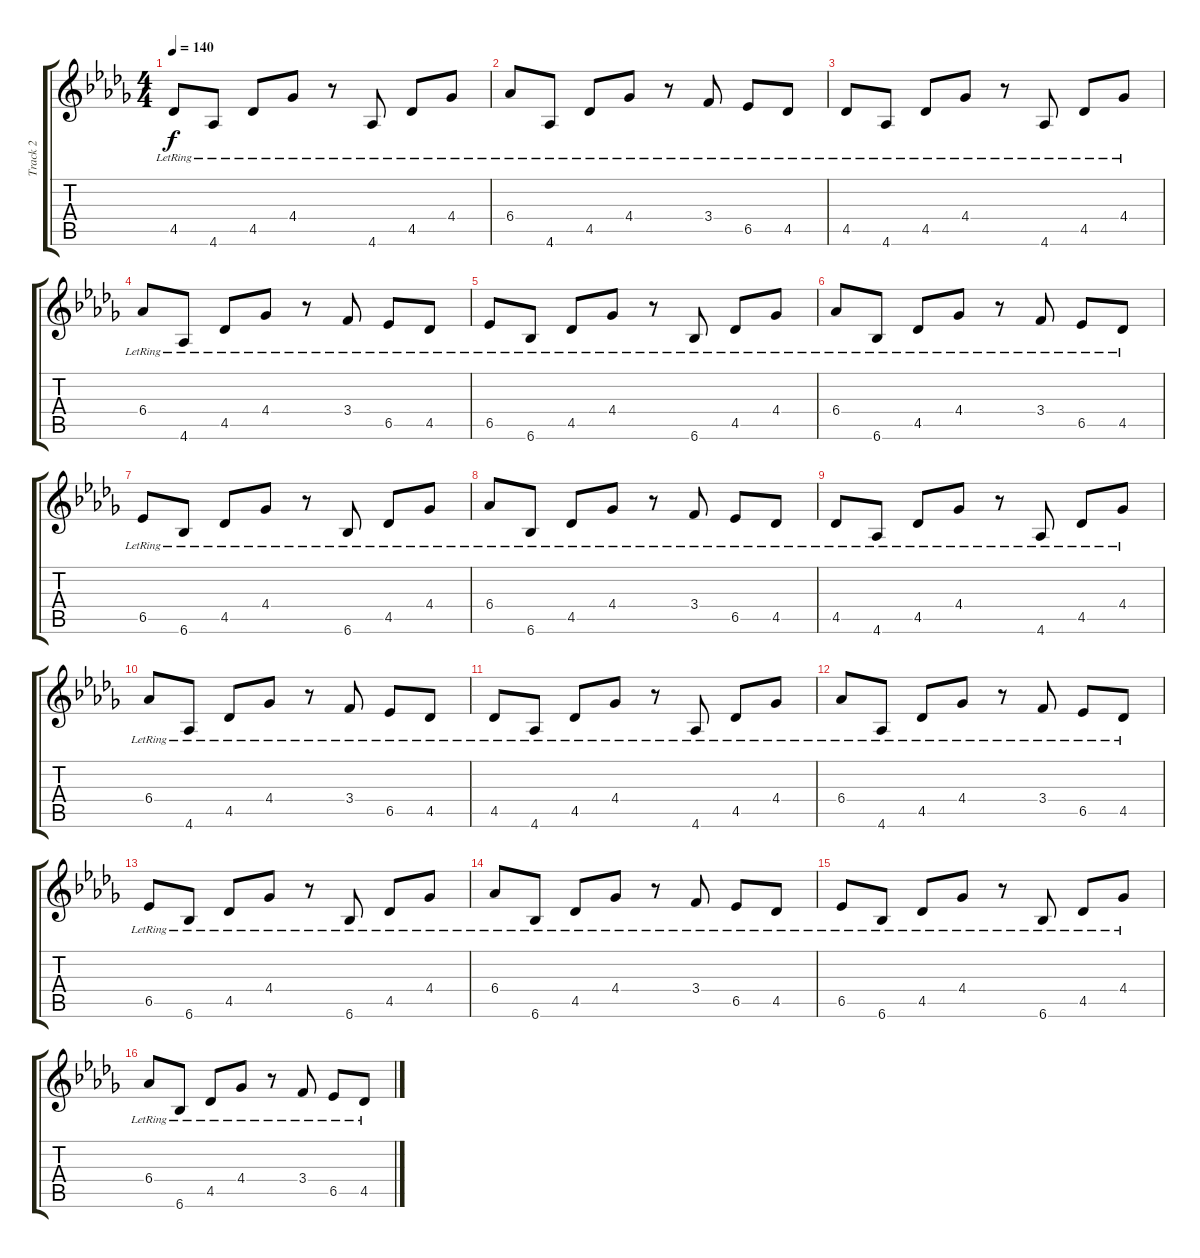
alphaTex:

\track ("Track 2" "Track 2") {instrument acousticguitarnylon}
\staff {score tabs}
\tuning (E4 B3 G3 D3 A2 E2) {hide}
\ts (4 4)
\tempo 140
\clef g2
\ks db
4.5{lr}.8{dy f} 4.6{lr}.8 4.5{lr}.8 4.4{lr}.8 r.8 4.6{lr}.8 4.5{lr}.8 4.4{lr}.8 |
6.4{lr}.8 4.6{lr}.8 4.5{lr}.8 4.4{lr}.8 r.8 3.4{lr}.8 6.5{lr}.8 4.5{lr}.8 |
4.5{lr}.8 4.6{lr}.8 4.5{lr}.8 4.4{lr}.8 r.8 4.6{lr}.8 4.5{lr}.8 4.4{lr}.8 |
6.4{lr}.8 4.6{lr}.8 4.5{lr}.8 4.4{lr}.8 r.8 3.4{lr}.8 6.5{lr}.8 4.5{lr}.8 |
6.5{lr}.8 6.6{lr}.8 4.5{lr}.8 4.4{lr}.8 r.8 6.6{lr}.8 4.5{lr}.8 4.4{lr}.8 |
6.4{lr}.8 6.6{lr}.8 4.5{lr}.8 4.4{lr}.8 r.8 3.4{lr}.8 6.5{lr}.8 4.5{lr}.8 |
6.5{lr}.8 6.6{lr}.8 4.5{lr}.8 4.4{lr}.8 r.8 6.6{lr}.8 4.5{lr}.8 4.4{lr}.8 |
6.4{lr}.8 6.6{lr}.8 4.5{lr}.8 4.4{lr}.8 r.8 3.4{lr}.8 6.5{lr}.8 4.5{lr}.8 |
4.5{lr}.8 4.6{lr}.8 4.5{lr}.8 4.4{lr}.8 r.8 4.6{lr}.8 4.5{lr}.8 4.4{lr}.8 |
6.4{lr}.8 4.6{lr}.8 4.5{lr}.8 4.4{lr}.8 r.8 3.4{lr}.8 6.5{lr}.8 4.5{lr}.8 |
4.5{lr}.8 4.6{lr}.8 4.5{lr}.8 4.4{lr}.8 r.8 4.6{lr}.8 4.5{lr}.8 4.4{lr}.8 |
6.4{lr}.8 4.6{lr}.8 4.5{lr}.8 4.4{lr}.8 r.8 3.4{lr}.8 6.5{lr}.8 4.5{lr}.8 |
6.5{lr}.8 6.6{lr}.8 4.5{lr}.8 4.4{lr}.8 r.8 6.6{lr}.8 4.5{lr}.8 4.4{lr}.8 |
6.4{lr}.8 6.6{lr}.8 4.5{lr}.8 4.4{lr}.8 r.8 3.4{lr}.8 6.5{lr}.8 4.5{lr}.8 |
6.5{lr}.8 6.6{lr}.8 4.5{lr}.8 4.4{lr}.8 r.8 6.6{lr}.8 4.5{lr}.8 4.4{lr}.8 |
6.4{lr}.8 6.6{lr}.8 4.5{lr}.8 4.4{lr}.8 r.8 3.4{lr}.8 6.5{lr}.8 4.5{lr}.8
